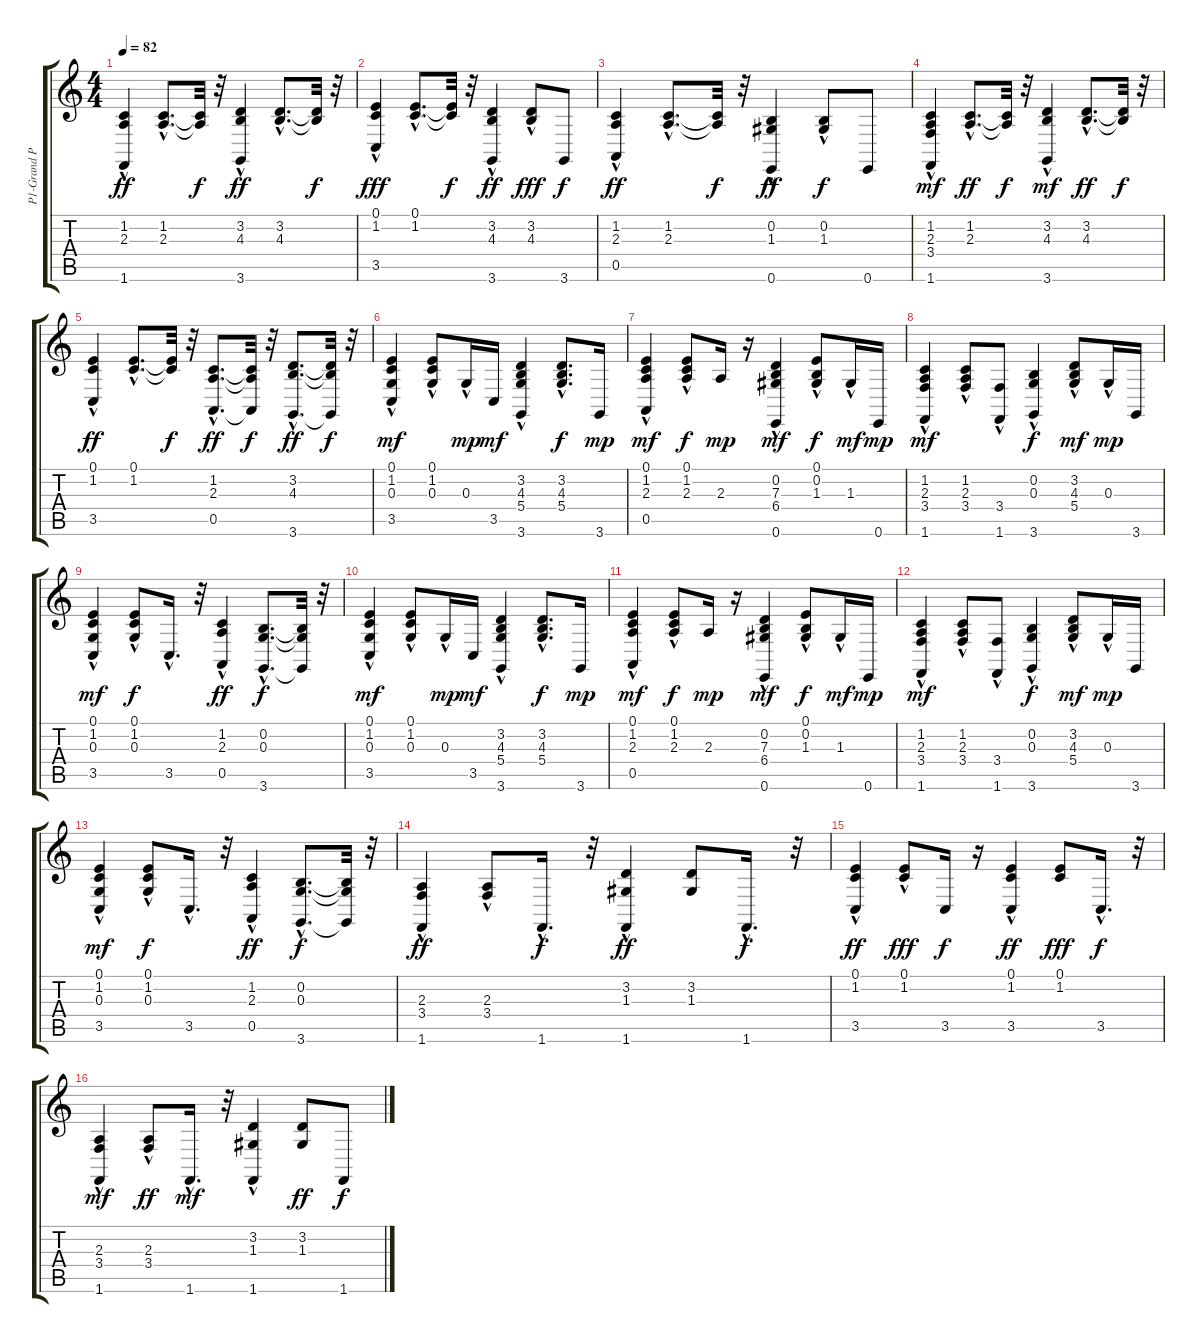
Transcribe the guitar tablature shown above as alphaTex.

\track ("P1-Grand Piano" "P1-Grand P") {instrument acousticgrandpiano}
\staff {score tabs}
\tuning (E4 B3 G3 D3 A2 E2) {hide}
\ts (4 4)
\tempo 82
\clef g2
\ks c
(1.2{hac} 2.3{hac} 1.6).4{dy ff} (1.2{hac} 2.3{hac}).8{d} (1.2{t} 2.3{t}).32{dy f} r.32 (3.2{hac} 4.3{hac} 3.6).4{dy ff} (3.2{hac} 4.3{hac}).8{d} (3.2{t} 4.3{t}).32{dy f} r.32 |
(0.1{hac} 1.2{hac} 3.5{hac}).4{dy fff} (0.1{hac} 1.2{hac}).8{d} (0.1{t} 1.2{t}).32{dy f} r.32 (3.2{hac} 4.3{hac} 3.6).4{dy ff} (3.2 4.3{hac}).8{dy fff} 3.6.8{dy f} |
(1.2{hac} 2.3 0.5).4{dy ff} (1.2{hac} 2.3{hac}).8{d} (1.2{t} 2.3{t}).32{dy f} r.32 (0.2{hac} 1.3{hac} 0.6).4{dy ff} (0.2{hac} 1.3{hac}).8{dy f} 0.6.8 |
(1.2{hac} 2.3{hac} 3.4 1.6{hac}).4{dy mf} (1.2{hac} 2.3{hac}).8{d dy ff} (1.2{t} 2.3{t}).32{dy f} r.32 (3.2{hac} 4.3{hac} 3.6).4{dy mf} (3.2{hac} 4.3{hac}).8{d dy ff} (3.2{t} 4.3{t}).32{dy f} r.32 |
(0.1{hac} 1.2{hac} 3.5).4{dy ff} (0.1{hac} 1.2{hac}).8{d} (0.1{t} 1.2{t}).32{dy f} r.32 (1.2{hac} 2.3{hac} 0.5{hac}).8{d dy ff} (1.2{t} 2.3{t} 0.5{t}).32{dy f} r.32 (3.2{hac} 4.3{hac} 3.6{hac}).8{d dy ff} (3.2{t} 4.3{t} 3.6{t}).32{dy f} r.32 |
(0.1{hac} 1.2{hac} 0.3{hac} 3.5{hac}).4{dy mf} (0.1 1.2 0.3{hac}).8 0.3{hac}.16{dy mp} 3.5.16{dy mf} (3.2{hac} 4.3{hac} 5.4{hac} 3.6{hac}).4 (3.2{hac} 4.3{hac} 5.4{hac}).8{d dy f} 3.6.16{dy mp} |
(0.1{hac} 1.2{hac} 2.3{hac} 0.5{hac}).4{dy mf} (0.1{hac} 1.2{hac} 2.3{hac}).8{dy f} 2.3.16{dy mp} r.16 (0.2{hac} 7.3{hac} 6.4{hac} 0.6{hac}).4{dy mf} (0.1{hac} 0.2 1.3{hac}).8{dy f} 1.3{hac}.16{dy mf} 0.6.16{dy mp} |
(1.2{hac} 2.3{hac} 3.4{hac} 1.6).4{dy mf} (1.2 2.3{hac} 3.4{hac}).8 (3.4{hac} 1.6).8 (0.2{hac} 0.3{hac} 3.6{hac}).4{dy f} (3.2{hac} 4.3{hac} 5.4{hac}).8{dy mf} 0.3{hac}.16{dy mp} 3.6.16 |
(0.1{hac} 1.2{hac} 0.3{hac} 3.5).4{dy mf} (0.1{hac} 1.2{hac} 0.3{hac}).8{dy f} 3.5{hac}.16{d} r.32 (1.2{hac} 2.3{hac} 0.5).4{dy ff} (0.2{hac} 0.3{hac} 3.6{hac}).8{d dy f} (0.2{t} 0.3{t} 3.6{t}).32 r.32 |
(0.1{hac} 1.2{hac} 0.3{hac} 3.5{hac}).4{dy mf} (0.1 1.2 0.3{hac}).8 0.3{hac}.16{dy mp} 3.5.16{dy mf} (3.2{hac} 4.3{hac} 5.4{hac} 3.6{hac}).4 (3.2{hac} 4.3{hac} 5.4{hac}).8{d dy f} 3.6.16{dy mp} |
(0.1{hac} 1.2{hac} 2.3{hac} 0.5{hac}).4{dy mf} (0.1{hac} 1.2{hac} 2.3{hac}).8{dy f} 2.3.16{dy mp} r.16 (0.2{hac} 7.3{hac} 6.4{hac} 0.6{hac}).4{dy mf} (0.1{hac} 0.2 1.3{hac}).8{dy f} 1.3{hac}.16{dy mf} 0.6.16{dy mp} |
(1.2{hac} 2.3{hac} 3.4{hac} 1.6).4{dy mf} (1.2 2.3{hac} 3.4{hac}).8 (3.4{hac} 1.6).8 (0.2{hac} 0.3{hac} 3.6{hac}).4{dy f} (3.2{hac} 4.3{hac} 5.4{hac}).8{dy mf} 0.3{hac}.16{dy mp} 3.6.16 |
(0.1{hac} 1.2{hac} 0.3{hac} 3.5).4{dy mf} (0.1{hac} 1.2{hac} 0.3{hac}).8{dy f} 3.5{hac}.16{d} r.32 (1.2{hac} 2.3{hac} 0.5).4{dy ff} (0.2{hac} 0.3{hac} 3.6{hac}).8{d dy f} (0.2{t} 0.3{t} 3.6{t}).32 r.32 |
(2.3 3.4{hac} 1.6).4{dy ff} (2.3{hac} 3.4{hac}).8 1.6{hac}.16{d dy f} r.32 (3.2{hac} 1.3{hac} 1.6).4{dy ff} (3.2 1.3).8 1.6{hac}.16{d dy f} r.32 |
(0.1{hac} 1.2{hac} 3.5).4{dy ff} (0.1{hac} 1.2{hac}).8{dy fff} 3.5.16{dy f} r.16 (0.1{hac} 1.2{hac} 3.5).4{dy ff} (0.1 1.2).8{dy fff} 3.5{hac}.16{d dy f} r.32 |
(2.3{hac} 3.4{hac} 1.6).4{dy mf} (2.3{hac} 3.4{hac}).8{dy ff} 1.6{hac}.16{d dy mf} r.32 (3.2{hac} 1.3{hac} 1.6).4 (3.2 1.3).8{dy ff} 1.6.8{dy f}
